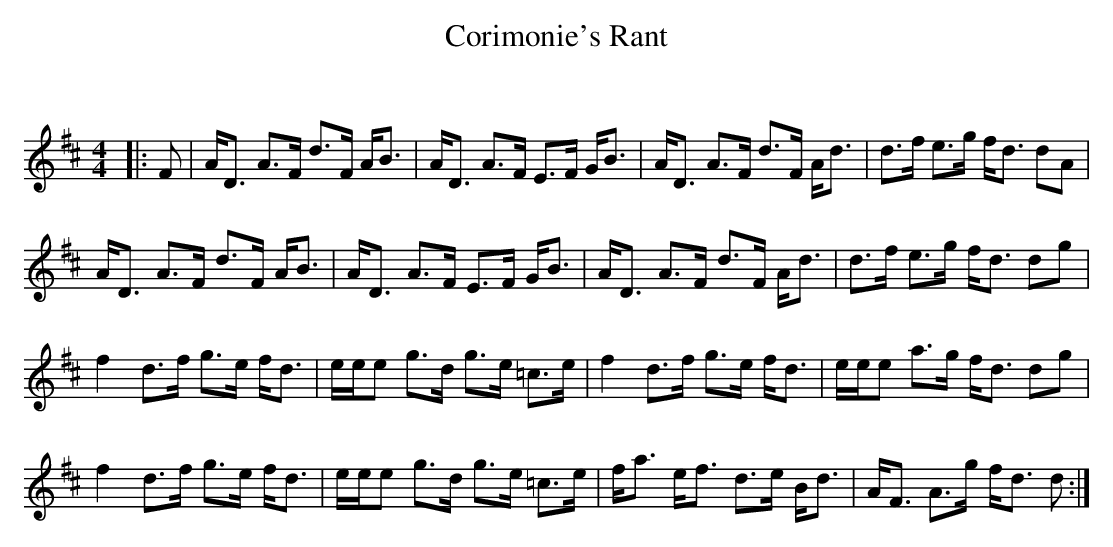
X:1
T: Corimonie's Rant
C:
Q: 128
K:D
M:4/4
L:1/16
|:F2|AD3 A3F d3F AB3|AD3 A3F E3F GB3|AD3 A3F d3F Ad3|d3f e3g fd3 d2A2|
AD3 A3F d3F AB3|AD3 A3F E3F GB3|AD3 A3F d3F Ad3|d3f e3g fd3 d2g2|
f4 d3f g3e fd3|eee2 g3d g3e =c3e|f4 d3f g3e fd3|eee2 a3g fd3 d2g2|
f4 d3f g3e fd3|eee2 g3d g3e =c3e|fa3 ef3 d3e Bd3|AF3 A3g fd3 d2:|
